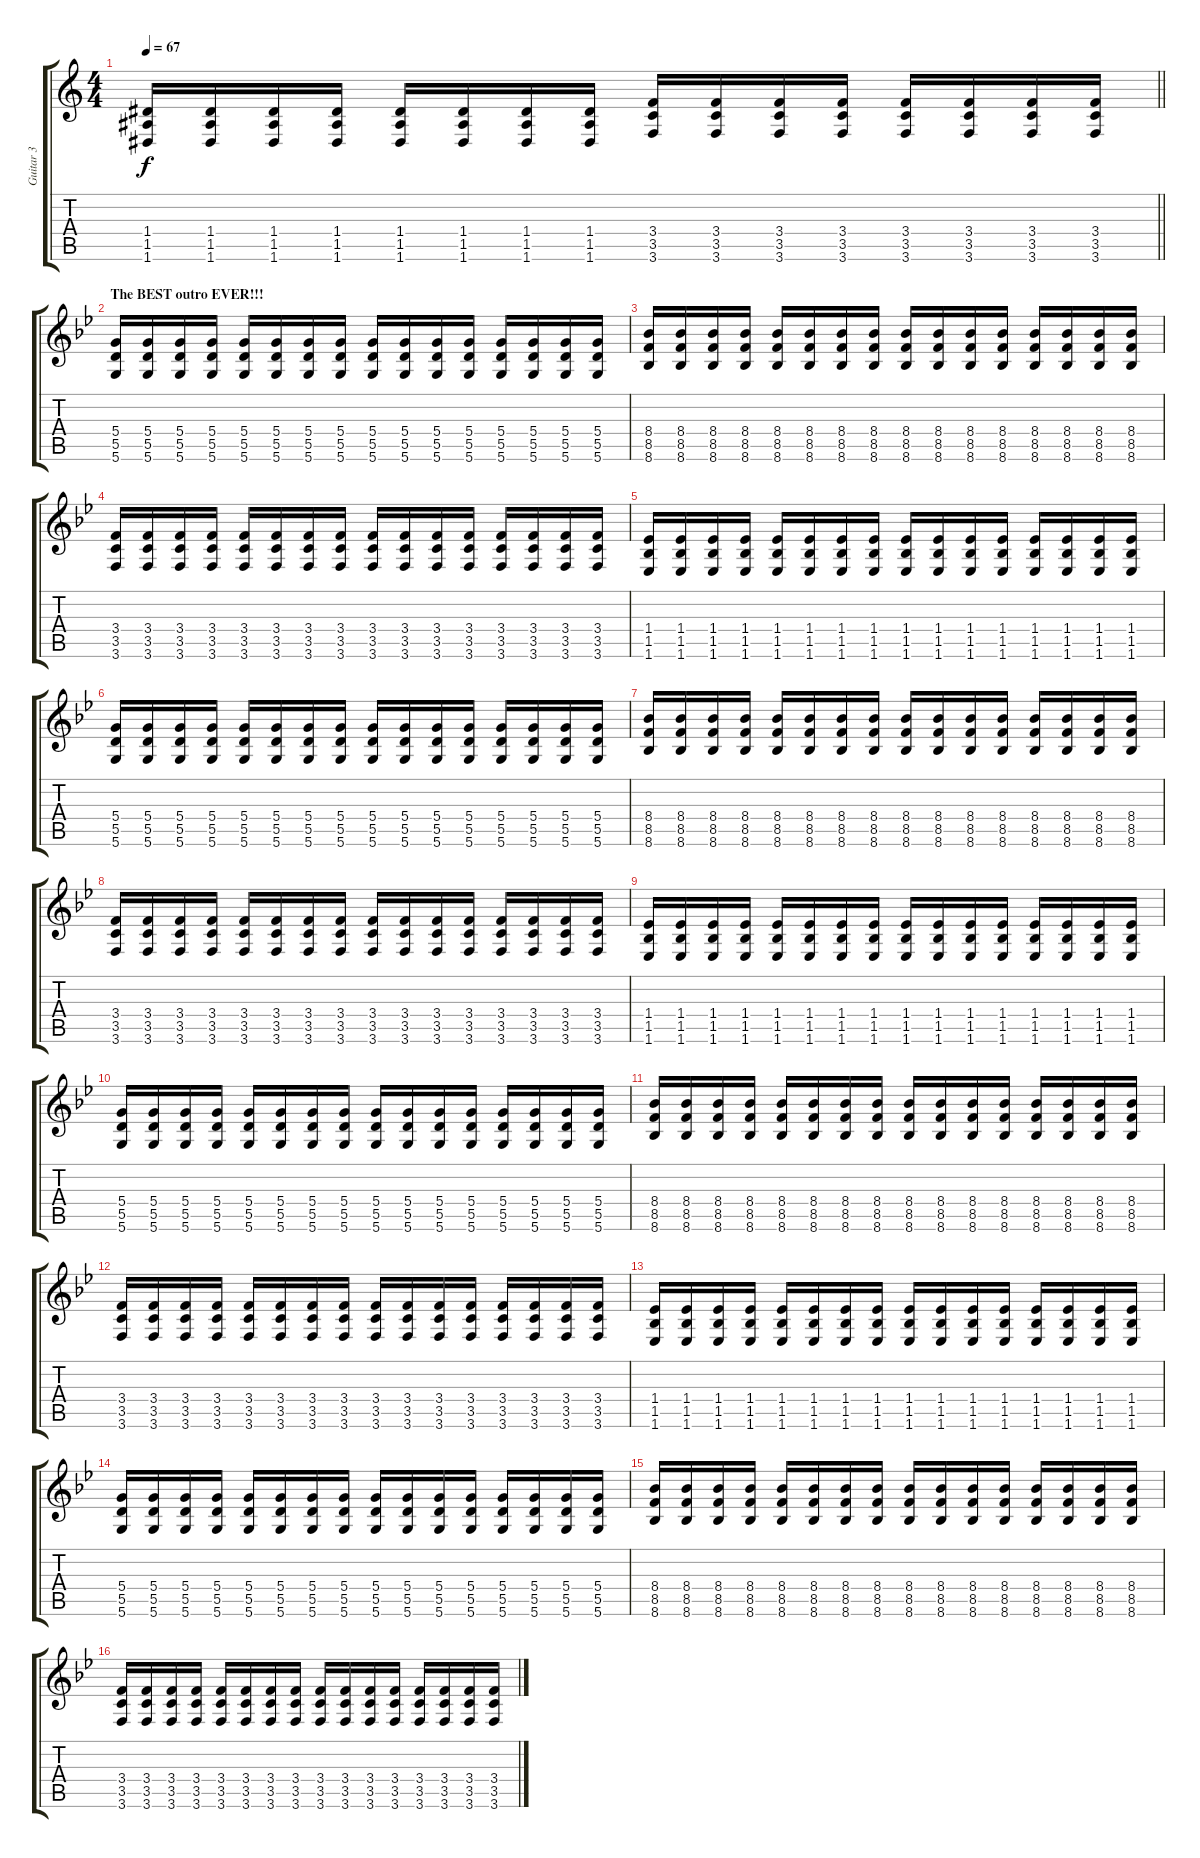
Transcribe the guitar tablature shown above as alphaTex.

\track ("Guitar 3" "Guitar 3") {instrument overdrivenguitar}
\staff {score tabs}
\tuning (E4 B3 G3 D3 A2 D2) {hide}
\ts (4 4)
\tempo 67
\clef g2
\barLineRight lightlight
\ks c
(1.4 1.5 1.6).16{dy f} (1.4 1.5 1.6).16 (1.4 1.5 1.6).16 (1.4 1.5 1.6).16 (1.4 1.5 1.6).16 (1.4 1.5 1.6).16 (1.4 1.5 1.6).16 (1.4 1.5 1.6).16 (3.4 3.5 3.6).16 (3.4 3.5 3.6).16 (3.4 3.5 3.6).16 (3.4 3.5 3.6).16 (3.4 3.5 3.6).16 (3.4 3.5 3.6).16 (3.4 3.5 3.6).16 (3.4 3.5 3.6).16 |
\section ("" "The BEST outro EVER!!!")
\ks bb
(5.4 5.5 5.6).16 (5.4 5.5 5.6).16 (5.4 5.5 5.6).16 (5.4 5.5 5.6).16 (5.4 5.5 5.6).16 (5.4 5.5 5.6).16 (5.4 5.5 5.6).16 (5.4 5.5 5.6).16 (5.4 5.5 5.6).16 (5.4 5.5 5.6).16 (5.4 5.5 5.6).16 (5.4 5.5 5.6).16 (5.4 5.5 5.6).16 (5.4 5.5 5.6).16 (5.4 5.5 5.6).16 (5.4 5.5 5.6).16 |
(8.4 8.5 8.6).16 (8.4 8.5 8.6).16 (8.4 8.5 8.6).16 (8.4 8.5 8.6).16 (8.4 8.5 8.6).16 (8.4 8.5 8.6).16 (8.4 8.5 8.6).16 (8.4 8.5 8.6).16 (8.4 8.5 8.6).16 (8.4 8.5 8.6).16 (8.4 8.5 8.6).16 (8.4 8.5 8.6).16 (8.4 8.5 8.6).16 (8.4 8.5 8.6).16 (8.4 8.5 8.6).16 (8.4 8.5 8.6).16 |
(3.4 3.5 3.6).16 (3.4 3.5 3.6).16 (3.4 3.5 3.6).16 (3.4 3.5 3.6).16 (3.4 3.5 3.6).16 (3.4 3.5 3.6).16 (3.4 3.5 3.6).16 (3.4 3.5 3.6).16 (3.4 3.5 3.6).16 (3.4 3.5 3.6).16 (3.4 3.5 3.6).16 (3.4 3.5 3.6).16 (3.4 3.5 3.6).16 (3.4 3.5 3.6).16 (3.4 3.5 3.6).16 (3.4 3.5 3.6).16 |
(1.4 1.5 1.6).16 (1.4 1.5 1.6).16 (1.4 1.5 1.6).16 (1.4 1.5 1.6).16 (1.4 1.5 1.6).16 (1.4 1.5 1.6).16 (1.4 1.5 1.6).16 (1.4 1.5 1.6).16 (1.4 1.5 1.6).16 (1.4 1.5 1.6).16 (1.4 1.5 1.6).16 (1.4 1.5 1.6).16 (1.4 1.5 1.6).16 (1.4 1.5 1.6).16 (1.4 1.5 1.6).16 (1.4 1.5 1.6).16 |
(5.4 5.5 5.6).16 (5.4 5.5 5.6).16 (5.4 5.5 5.6).16 (5.4 5.5 5.6).16 (5.4 5.5 5.6).16 (5.4 5.5 5.6).16 (5.4 5.5 5.6).16 (5.4 5.5 5.6).16 (5.4 5.5 5.6).16 (5.4 5.5 5.6).16 (5.4 5.5 5.6).16 (5.4 5.5 5.6).16 (5.4 5.5 5.6).16 (5.4 5.5 5.6).16 (5.4 5.5 5.6).16 (5.4 5.5 5.6).16 |
(8.4 8.5 8.6).16 (8.4 8.5 8.6).16 (8.4 8.5 8.6).16 (8.4 8.5 8.6).16 (8.4 8.5 8.6).16 (8.4 8.5 8.6).16 (8.4 8.5 8.6).16 (8.4 8.5 8.6).16 (8.4 8.5 8.6).16 (8.4 8.5 8.6).16 (8.4 8.5 8.6).16 (8.4 8.5 8.6).16 (8.4 8.5 8.6).16 (8.4 8.5 8.6).16 (8.4 8.5 8.6).16 (8.4 8.5 8.6).16 |
(3.4 3.5 3.6).16 (3.4 3.5 3.6).16 (3.4 3.5 3.6).16 (3.4 3.5 3.6).16 (3.4 3.5 3.6).16 (3.4 3.5 3.6).16 (3.4 3.5 3.6).16 (3.4 3.5 3.6).16 (3.4 3.5 3.6).16 (3.4 3.5 3.6).16 (3.4 3.5 3.6).16 (3.4 3.5 3.6).16 (3.4 3.5 3.6).16 (3.4 3.5 3.6).16 (3.4 3.5 3.6).16 (3.4 3.5 3.6).16 |
(1.4 1.5 1.6).16 (1.4 1.5 1.6).16 (1.4 1.5 1.6).16 (1.4 1.5 1.6).16 (1.4 1.5 1.6).16 (1.4 1.5 1.6).16 (1.4 1.5 1.6).16 (1.4 1.5 1.6).16 (1.4 1.5 1.6).16 (1.4 1.5 1.6).16 (1.4 1.5 1.6).16 (1.4 1.5 1.6).16 (1.4 1.5 1.6).16 (1.4 1.5 1.6).16 (1.4 1.5 1.6).16 (1.4 1.5 1.6).16 |
(5.4 5.5 5.6).16 (5.4 5.5 5.6).16 (5.4 5.5 5.6).16 (5.4 5.5 5.6).16 (5.4 5.5 5.6).16 (5.4 5.5 5.6).16 (5.4 5.5 5.6).16 (5.4 5.5 5.6).16 (5.4 5.5 5.6).16 (5.4 5.5 5.6).16 (5.4 5.5 5.6).16 (5.4 5.5 5.6).16 (5.4 5.5 5.6).16 (5.4 5.5 5.6).16 (5.4 5.5 5.6).16 (5.4 5.5 5.6).16 |
(8.4 8.5 8.6).16 (8.4 8.5 8.6).16 (8.4 8.5 8.6).16 (8.4 8.5 8.6).16 (8.4 8.5 8.6).16 (8.4 8.5 8.6).16 (8.4 8.5 8.6).16 (8.4 8.5 8.6).16 (8.4 8.5 8.6).16 (8.4 8.5 8.6).16 (8.4 8.5 8.6).16 (8.4 8.5 8.6).16 (8.4 8.5 8.6).16 (8.4 8.5 8.6).16 (8.4 8.5 8.6).16 (8.4 8.5 8.6).16 |
(3.4 3.5 3.6).16 (3.4 3.5 3.6).16 (3.4 3.5 3.6).16 (3.4 3.5 3.6).16 (3.4 3.5 3.6).16 (3.4 3.5 3.6).16 (3.4 3.5 3.6).16 (3.4 3.5 3.6).16 (3.4 3.5 3.6).16 (3.4 3.5 3.6).16 (3.4 3.5 3.6).16 (3.4 3.5 3.6).16 (3.4 3.5 3.6).16 (3.4 3.5 3.6).16 (3.4 3.5 3.6).16 (3.4 3.5 3.6).16 |
(1.4 1.5 1.6).16 (1.4 1.5 1.6).16 (1.4 1.5 1.6).16 (1.4 1.5 1.6).16 (1.4 1.5 1.6).16 (1.4 1.5 1.6).16 (1.4 1.5 1.6).16 (1.4 1.5 1.6).16 (1.4 1.5 1.6).16 (1.4 1.5 1.6).16 (1.4 1.5 1.6).16 (1.4 1.5 1.6).16 (1.4 1.5 1.6).16 (1.4 1.5 1.6).16 (1.4 1.5 1.6).16 (1.4 1.5 1.6).16 |
(5.4 5.5 5.6).16 (5.4 5.5 5.6).16 (5.4 5.5 5.6).16 (5.4 5.5 5.6).16 (5.4 5.5 5.6).16 (5.4 5.5 5.6).16 (5.4 5.5 5.6).16 (5.4 5.5 5.6).16 (5.4 5.5 5.6).16 (5.4 5.5 5.6).16 (5.4 5.5 5.6).16 (5.4 5.5 5.6).16 (5.4 5.5 5.6).16 (5.4 5.5 5.6).16 (5.4 5.5 5.6).16 (5.4 5.5 5.6).16 |
(8.4 8.5 8.6).16 (8.4 8.5 8.6).16 (8.4 8.5 8.6).16 (8.4 8.5 8.6).16 (8.4 8.5 8.6).16 (8.4 8.5 8.6).16 (8.4 8.5 8.6).16 (8.4 8.5 8.6).16 (8.4 8.5 8.6).16 (8.4 8.5 8.6).16 (8.4 8.5 8.6).16 (8.4 8.5 8.6).16 (8.4 8.5 8.6).16 (8.4 8.5 8.6).16 (8.4 8.5 8.6).16 (8.4 8.5 8.6).16 |
(3.4 3.5 3.6).16 (3.4 3.5 3.6).16 (3.4 3.5 3.6).16 (3.4 3.5 3.6).16 (3.4 3.5 3.6).16 (3.4 3.5 3.6).16 (3.4 3.5 3.6).16 (3.4 3.5 3.6).16 (3.4 3.5 3.6).16 (3.4 3.5 3.6).16 (3.4 3.5 3.6).16 (3.4 3.5 3.6).16 (3.4 3.5 3.6).16 (3.4 3.5 3.6).16 (3.4 3.5 3.6).16 (3.4 3.5 3.6).16
